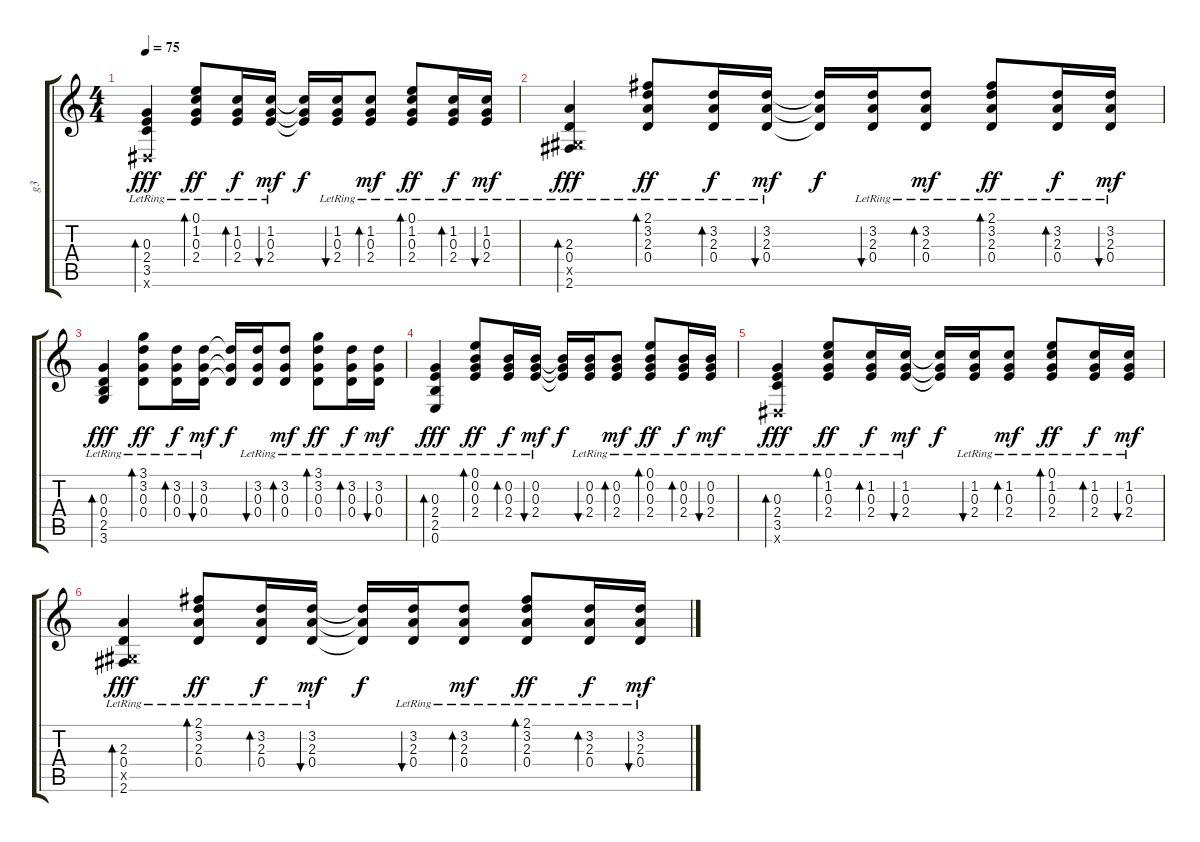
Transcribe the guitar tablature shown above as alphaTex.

\track ("g3" "g3") {instrument acousticguitarsteel}
\staff {score tabs}
\tuning (E4 B3 G3 D3 A2 E2) {hide}
\ts (4 4)
\tempo 75
\clef g2
\ks c
(0.3{lr} 2.4{lr} 3.5{lr} -1.6{lr x}).4{bd 30 dy fff} (0.1{lr} 1.2{lr} 0.3{lr} 2.4{lr}).8{bd 30 dy ff} (1.2{lr} 0.3{lr} 2.4{lr}).16{bd 30 dy f} (1.2{lr} 0.3{lr} 2.4{lr}).16{bu 30 dy mf} (1.2{t} 0.3{t} 2.4{t}).16{dy f} (1.2{lr} 0.3{lr} 2.4{lr}).16{bu 30} (1.2{lr} 0.3{lr} 2.4{lr}).8{bd 30 dy mf} (0.1{lr} 1.2{lr} 0.3{lr} 2.4{lr}).8{bd 30 dy ff} (1.2{lr} 0.3{lr} 2.4{lr}).16{bd 30 dy f} (1.2{lr} 0.3{lr} 2.4{lr}).16{bu 30 dy mf} |
(2.3{lr} 0.4{lr} -1.5{lr x} 2.6{lr}).4{bd 30 dy fff} (2.1{lr} 3.2{lr} 2.3{lr} 0.4{lr}).8{bd 30 dy ff} (3.2{lr} 2.3{lr} 0.4{lr}).16{bd 30 dy f} (3.2{lr} 2.3{lr} 0.4{lr}).16{bu 30 dy mf} (3.2{t} 2.3{t} 0.4{t}).16{dy f} (3.2{lr} 2.3{lr} 0.4{lr}).16{bu 30} (3.2{lr} 2.3{lr} 0.4{lr}).8{bd 30 dy mf} (2.1{lr} 3.2{lr} 2.3{lr} 0.4{lr}).8{bd 30 dy ff} (3.2{lr} 2.3{lr} 0.4{lr}).16{bd 30 dy f} (3.2{lr} 2.3{lr} 0.4{lr}).16{bu 30 dy mf} |
(0.3{lr} 0.4{lr} 2.5{lr} 3.6{lr}).4{bd 30 dy fff} (3.1{lr} 3.2{lr} 0.3{lr} 0.4{lr}).8{bd 30 dy ff} (3.2{lr} 0.3{lr} 0.4{lr}).16{bd 30 dy f} (3.2{lr} 0.3{lr} 0.4{lr}).16{bu 30 dy mf} (3.2{t} 0.3{t} 0.4{t}).16{dy f} (3.2{lr} 0.3{lr} 0.4{lr}).16{bu 30} (3.2{lr} 0.3{lr} 0.4{lr}).8{bd 30 dy mf} (3.1{lr} 3.2{lr} 0.3{lr} 0.4{lr}).8{bd 30 dy ff} (3.2{lr} 0.3{lr} 0.4{lr}).16{bd 30 dy f} (3.2{lr} 0.3{lr} 0.4{lr}).16{bu 30 dy mf} |
(0.3{lr} 2.4{lr} 2.5{lr} 0.6{lr}).4{bd 30 dy fff} (0.1{lr} 0.2{lr} 0.3{lr} 2.4{lr}).8{bd 30 dy ff} (0.2{lr} 0.3{lr} 2.4{lr}).16{bd 30 dy f} (0.2{lr} 0.3{lr} 2.4{lr}).16{bu 30 dy mf} (0.2{t} 0.3{t} 2.4{t}).16{dy f} (0.2{lr} 0.3{lr} 2.4{lr}).16{bu 30} (0.2{lr} 0.3{lr} 2.4{lr}).8{bd 30 dy mf} (0.1{lr} 0.2{lr} 0.3{lr} 2.4{lr}).8{bd 30 dy ff} (0.2{lr} 0.3{lr} 2.4{lr}).16{bd 30 dy f} (0.2{lr} 0.3{lr} 2.4{lr}).16{bu 30 dy mf} |
(0.3{lr} 2.4{lr} 3.5{lr} -1.6{lr x}).4{bd 30 dy fff} (0.1{lr} 1.2{lr} 0.3{lr} 2.4{lr}).8{bd 30 dy ff} (1.2{lr} 0.3{lr} 2.4{lr}).16{bd 30 dy f} (1.2{lr} 0.3{lr} 2.4{lr}).16{bu 30 dy mf} (1.2{t} 0.3{t} 2.4{t}).16{dy f} (1.2{lr} 0.3{lr} 2.4{lr}).16{bu 30} (1.2{lr} 0.3{lr} 2.4{lr}).8{bd 30 dy mf} (0.1{lr} 1.2{lr} 0.3{lr} 2.4{lr}).8{bd 30 dy ff} (1.2{lr} 0.3{lr} 2.4{lr}).16{bd 30 dy f} (1.2{lr} 0.3{lr} 2.4{lr}).16{bu 30 dy mf} |
(2.3{lr} 0.4{lr} -1.5{lr x} 2.6{lr}).4{bd 30 dy fff} (2.1{lr} 3.2{lr} 2.3{lr} 0.4{lr}).8{bd 30 dy ff} (3.2{lr} 2.3{lr} 0.4{lr}).16{bd 30 dy f} (3.2{lr} 2.3{lr} 0.4{lr}).16{bu 30 dy mf} (3.2{t} 2.3{t} 0.4{t}).16{dy f} (3.2{lr} 2.3{lr} 0.4{lr}).16{bu 30} (3.2{lr} 2.3{lr} 0.4{lr}).8{bd 30 dy mf} (2.1{lr} 3.2{lr} 2.3{lr} 0.4{lr}).8{bd 30 dy ff} (3.2{lr} 2.3{lr} 0.4{lr}).16{bd 30 dy f} (3.2{lr} 2.3{lr} 0.4{lr}).16{bu 30 dy mf}
